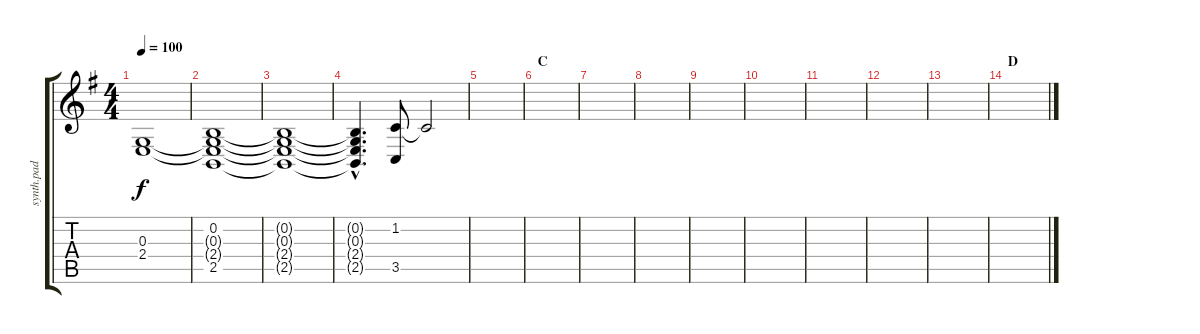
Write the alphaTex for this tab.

\track ("synth.pad" "synth.pad") {instrument voiceoohs}
\staff {score tabs}
\tuning (E4 B3 G3 D3 A2 E2) {hide}
\ts (4 4)
\tempo 100
\clef g2
\ks g
(0.3{t} 2.4{t}).1{dy f} |
(0.2 0.3{t} 2.4{t} 2.5).1 |
(0.2{t} 0.3{t} 2.4{t} 2.5{t}).1 |
(0.2{hac t} 0.3{hac t} 2.4{hac t} 2.5{hac t}).4{d} (1.2 3.5).8 1.2{t}.2 |
|
\section ("" "C")
|
|
|
|
|
|
|
|
\section ("" "D")
